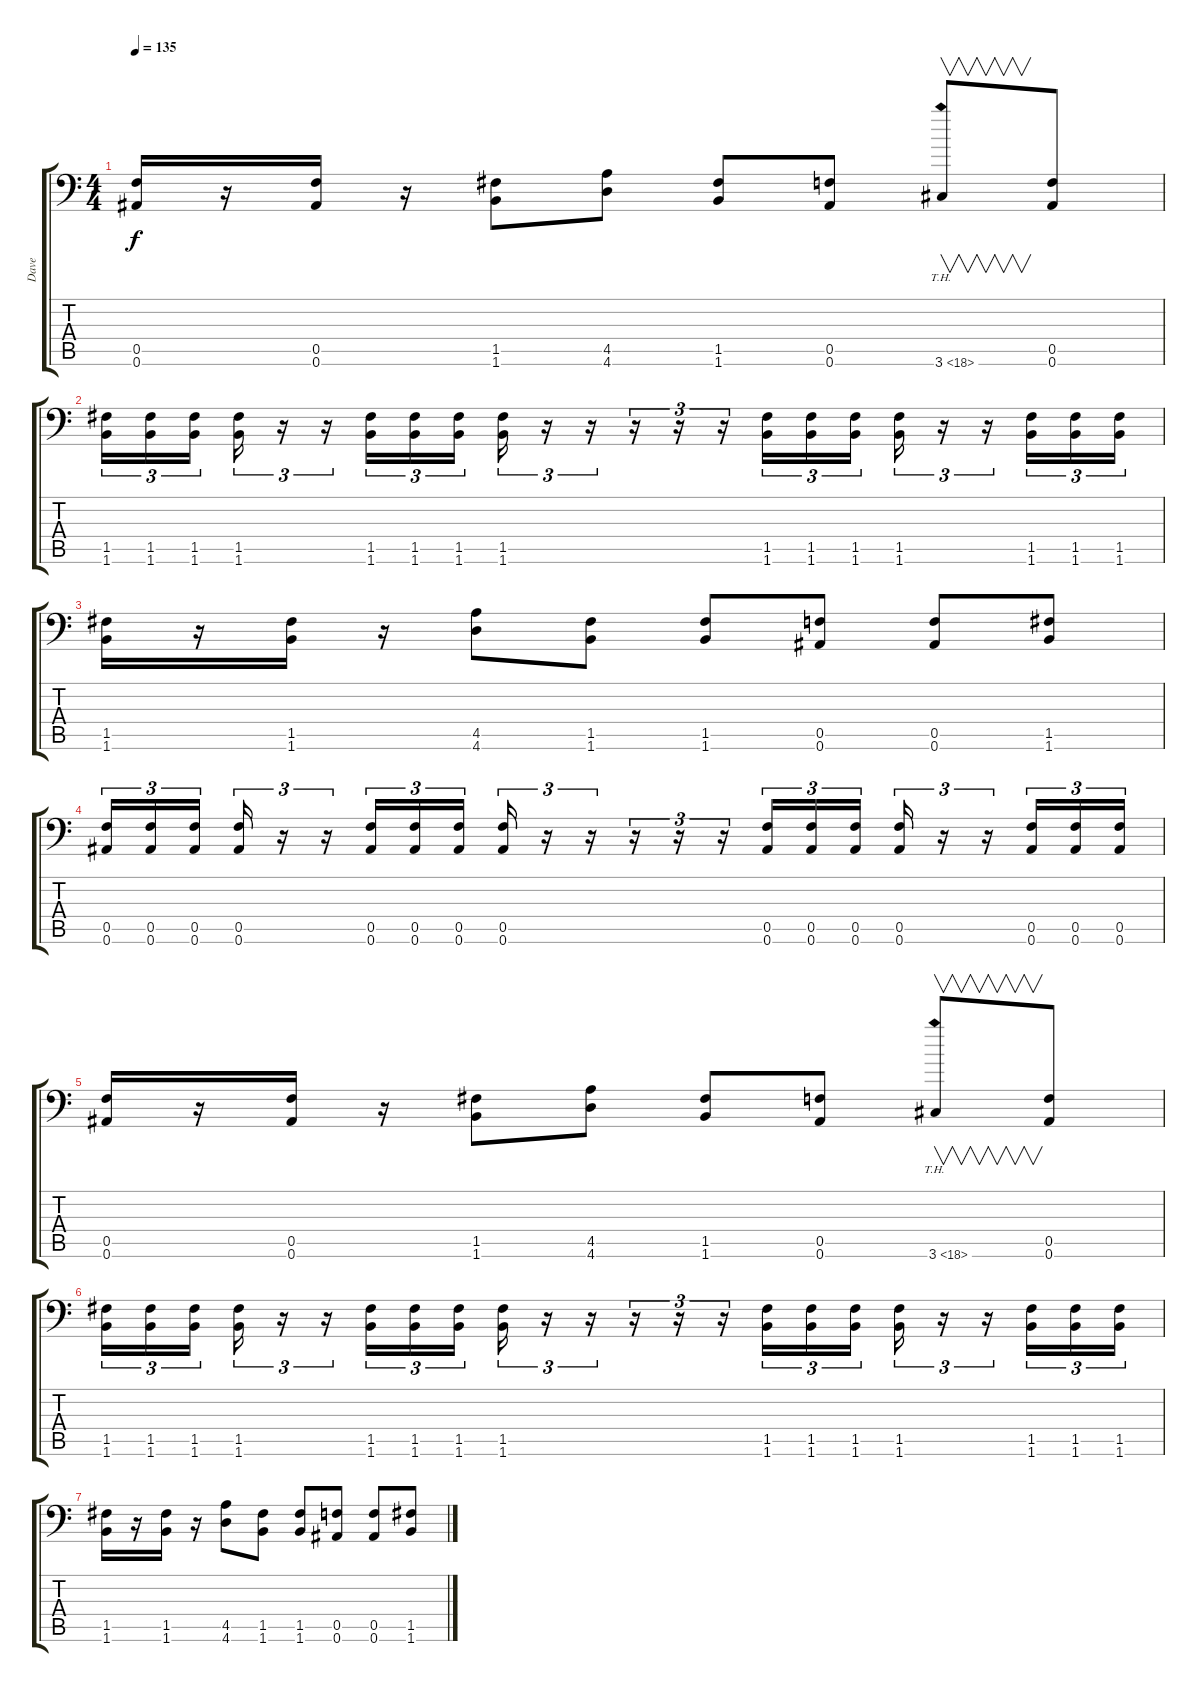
\track ("Dave" "Dave") {instrument distortionguitar}
\staff {score tabs}
\tuning (C4 G3 Eb3 Bb2 F2 Bb1) {hide}
\ts (4 4)
\tempo 135
\clef f4
\ks c
(0.5 0.6).16{dy f} r.16 (0.5 0.6).16 r.16 (1.5 1.6).8 (4.5 4.6).8 (1.5 1.6).8 (0.5 0.6).8 3.6{th 15}.8{v} (0.5 0.6).8 |
(1.5 1.6).16{tu (3 2)} (1.5 1.6).16{tu (3 2)} (1.5 1.6).16{tu (3 2) beam splitsecondary} (1.5 1.6).16{tu (3 2)} r.16{tu (3 2)} r.16{tu (3 2)} (1.5 1.6).16{tu (3 2)} (1.5 1.6).16{tu (3 2)} (1.5 1.6).16{tu (3 2) beam splitsecondary} (1.5 1.6).16{tu (3 2)} r.16{tu (3 2)} r.16{tu (3 2)} r.16{tu (3 2)} r.16{tu (3 2)} r.16{tu (3 2)} (1.5 1.6).16{tu (3 2)} (1.5 1.6).16{tu (3 2)} (1.5 1.6).16{tu (3 2)} (1.5 1.6).16{tu (3 2)} r.16{tu (3 2)} r.16{tu (3 2)} (1.5 1.6).16{tu (3 2)} (1.5 1.6).16{tu (3 2)} (1.5 1.6).16{tu (3 2)} |
(1.5 1.6).16 r.16 (1.5 1.6).16 r.16 (4.5 4.6).8 (1.5 1.6).8 (1.5 1.6).8 (0.5 0.6).8 (0.5 0.6).8 (1.5 1.6).8 |
(0.5 0.6).16{tu (3 2)} (0.5 0.6).16{tu (3 2)} (0.5 0.6).16{tu (3 2) beam splitsecondary} (0.5 0.6).16{tu (3 2)} r.16{tu (3 2)} r.16{tu (3 2)} (0.5 0.6).16{tu (3 2)} (0.5 0.6).16{tu (3 2)} (0.5 0.6).16{tu (3 2) beam splitsecondary} (0.5 0.6).16{tu (3 2)} r.16{tu (3 2)} r.16{tu (3 2)} r.16{tu (3 2)} r.16{tu (3 2)} r.16{tu (3 2)} (0.5 0.6).16{tu (3 2)} (0.5 0.6).16{tu (3 2)} (0.5 0.6).16{tu (3 2)} (0.5 0.6).16{tu (3 2)} r.16{tu (3 2)} r.16{tu (3 2)} (0.5 0.6).16{tu (3 2)} (0.5 0.6).16{tu (3 2)} (0.5 0.6).16{tu (3 2)} |
(0.5 0.6).16 r.16 (0.5 0.6).16 r.16 (1.5 1.6).8 (4.5 4.6).8 (1.5 1.6).8 (0.5 0.6).8 3.6{th 15}.8{v} (0.5 0.6).8 |
(1.5 1.6).16{tu (3 2)} (1.5 1.6).16{tu (3 2)} (1.5 1.6).16{tu (3 2) beam splitsecondary} (1.5 1.6).16{tu (3 2)} r.16{tu (3 2)} r.16{tu (3 2)} (1.5 1.6).16{tu (3 2)} (1.5 1.6).16{tu (3 2)} (1.5 1.6).16{tu (3 2) beam splitsecondary} (1.5 1.6).16{tu (3 2)} r.16{tu (3 2)} r.16{tu (3 2)} r.16{tu (3 2)} r.16{tu (3 2)} r.16{tu (3 2)} (1.5 1.6).16{tu (3 2)} (1.5 1.6).16{tu (3 2)} (1.5 1.6).16{tu (3 2)} (1.5 1.6).16{tu (3 2)} r.16{tu (3 2)} r.16{tu (3 2)} (1.5 1.6).16{tu (3 2)} (1.5 1.6).16{tu (3 2)} (1.5 1.6).16{tu (3 2)} |
(1.5 1.6).16 r.16 (1.5 1.6).16 r.16 (4.5 4.6).8 (1.5 1.6).8 (1.5 1.6).8 (0.5 0.6).8 (0.5 0.6).8 (1.5 1.6).8
